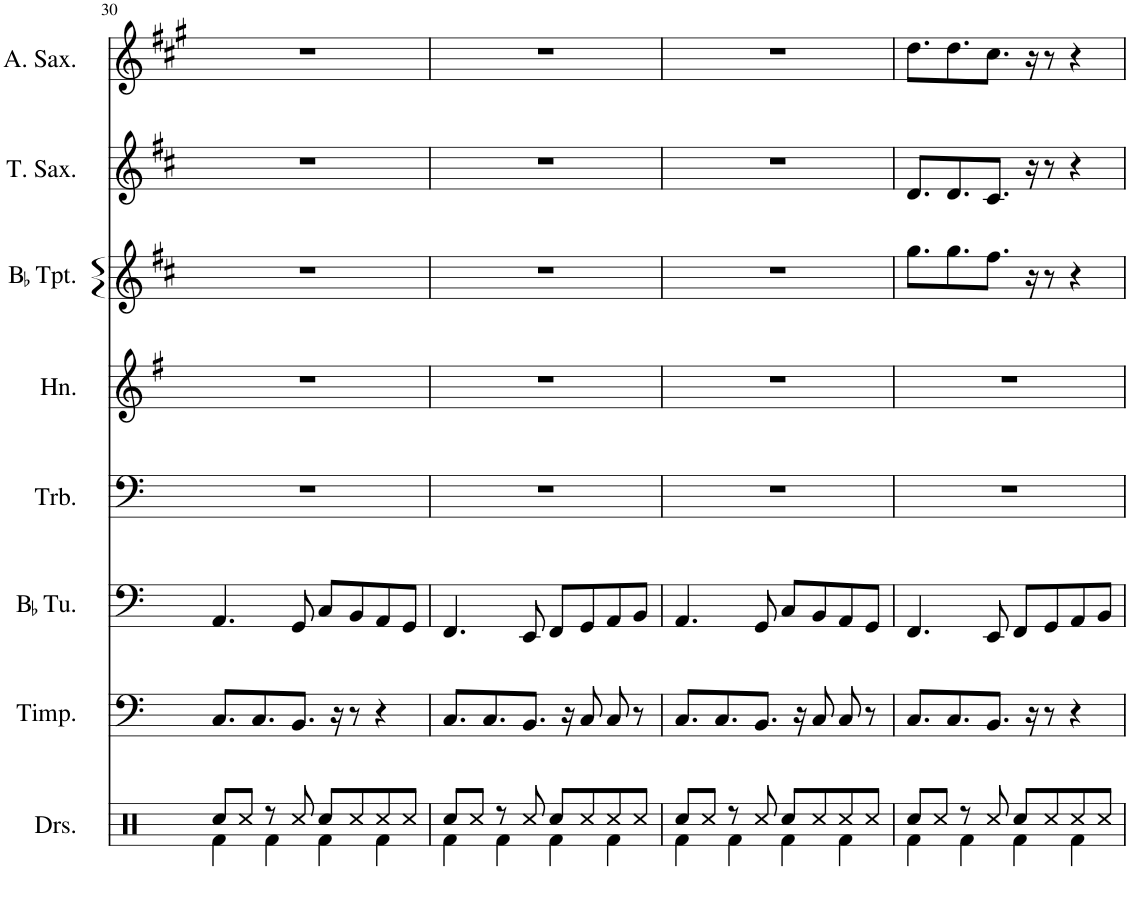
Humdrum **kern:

**kern	**kern	**kern	**kern	**kern	**kern	**kern	**kern
*part8	*part7	*part6	*part5	*part4	*part3	*part2	*part1
*staff8	*staff7	*staff6	*staff5	*staff4	*staff3	*staff2	*staff1
*I"Drumset	*I"Timpani	*I"BaccidentalFlat Tuba	*I"Trombone	*I"Horn	*I"BaccidentalFlat Trumpet	*I"Tenor Saxophone	*I"Alto Saxophone
*I'Drs.	*I'Timp.	*I'BaccidentalFlat Tu.	*I'Trb.	*I'Hn.	*I'BaccidentalFlat Tpt.	*I'T. Sax.	*I'A. Sax.
!!LO:PB:g=z
*clefX	*clefF4	*clefF4	*clefF4	*clefG2	*clefG2	*clefG2	*clefG2
*	*	*	*	*Trd4c7	*Trd1c2	*Trd8c14	*Trd5c9
*k[]	*k[]	*k[]	*k[]	*k[f#]	*k[f#c#]	*k[f#c#]	*k[f#c#g#]
*M4/4	*M4/4	*M4/4	*M4/4	*M4/4	*M4/4	*M4/4	*M4/4
=30	=30	=30	=30	=30	=30	=30	=30
*^	*	*	*	*	*	*	*
8Rcc/L	4Rf\	8.C/L	4.AA/	1r	1r	1r	1r	1r
8Rcc/J	.	.	.	.	.	.	.	.
.	.	8.C/	.	.	.	.	.	.
8r	4Rf\	.	.	.	.	.	.	.
8Rcc/	.	8.BB/J	8GG/	.	.	.	.	.
8Rcc/L	4Rf\	.	8C/L	.	.	.	.	.
.	.	16r	.	.	.	.	.	.
8Rcc/	.	8r	8BB/	.	.	.	.	.
8Rcc/	4Rf\	4r	8AA/	.	.	.	.	.
8Rcc/J	.	.	8GG/J	.	.	.	.	.
=31	=31	=31	=31	=31	=31	=31	=31	=31
8Rcc/L	4Rf\	8.C/L	4.FF/	1r	1r	1r	1r	1r
8Rcc/J	.	.	.	.	.	.	.	.
.	.	8.C/	.	.	.	.	.	.
8r	4Rf\	.	.	.	.	.	.	.
8Rcc/	.	8.BB/J	8EE/	.	.	.	.	.
8Rcc/L	4Rf\	.	8FF/L	.	.	.	.	.
.	.	16r	.	.	.	.	.	.
8Rcc/	.	8C/	8GG/	.	.	.	.	.
8Rcc/	4Rf\	8C/	8AA/	.	.	.	.	.
8Rcc/J	.	8r	8BB/J	.	.	.	.	.
=32	=32	=32	=32	=32	=32	=32	=32	=32
8Rcc/L	4Rf\	8.C/L	4.AA/	1r	1r	1r	1r	1r
8Rcc/J	.	.	.	.	.	.	.	.
.	.	8.C/	.	.	.	.	.	.
8r	4Rf\	.	.	.	.	.	.	.
8Rcc/	.	8.BB/J	8GG/	.	.	.	.	.
8Rcc/L	4Rf\	.	8C/L	.	.	.	.	.
.	.	16r	.	.	.	.	.	.
8Rcc/	.	8C/	8BB/	.	.	.	.	.
8Rcc/	4Rf\	8C/	8AA/	.	.	.	.	.
8Rcc/J	.	8r	8GG/J	.	.	.	.	.
=33	=33	=33	=33	=33	=33	=33	=33	=33
8Rcc/L	4Rf\	8.C/L	4.FF/	1r	1r	8.gg\L	8.d/L	8.dd\L
8Rcc/J	.	.	.	.	.	.	.	.
.	.	8.C/	.	.	.	8.gg\	8.d/	8.dd\
8r	4Rf\	.	.	.	.	.	.	.
8Rcc/	.	8.BB/J	8EE/	.	.	8.ff#\J	8.c#/J	8.cc#\J
8Rcc/L	4Rf\	.	8FF/L	.	.	.	.	.
.	.	16r	.	.	.	16r	16r	16r
8Rcc/	.	8r	8GG/	.	.	8r	8r	8r
8Rcc/	4Rf\	4r	8AA/	.	.	4r	4r	4r
8Rcc/J	.	.	8BB/J	.	.	.	.	.
*v	*v	*	*	*	*	*	*	*
=	=	=	=	=	=	=	=
*-	*-	*-	*-	*-	*-	*-	*-
